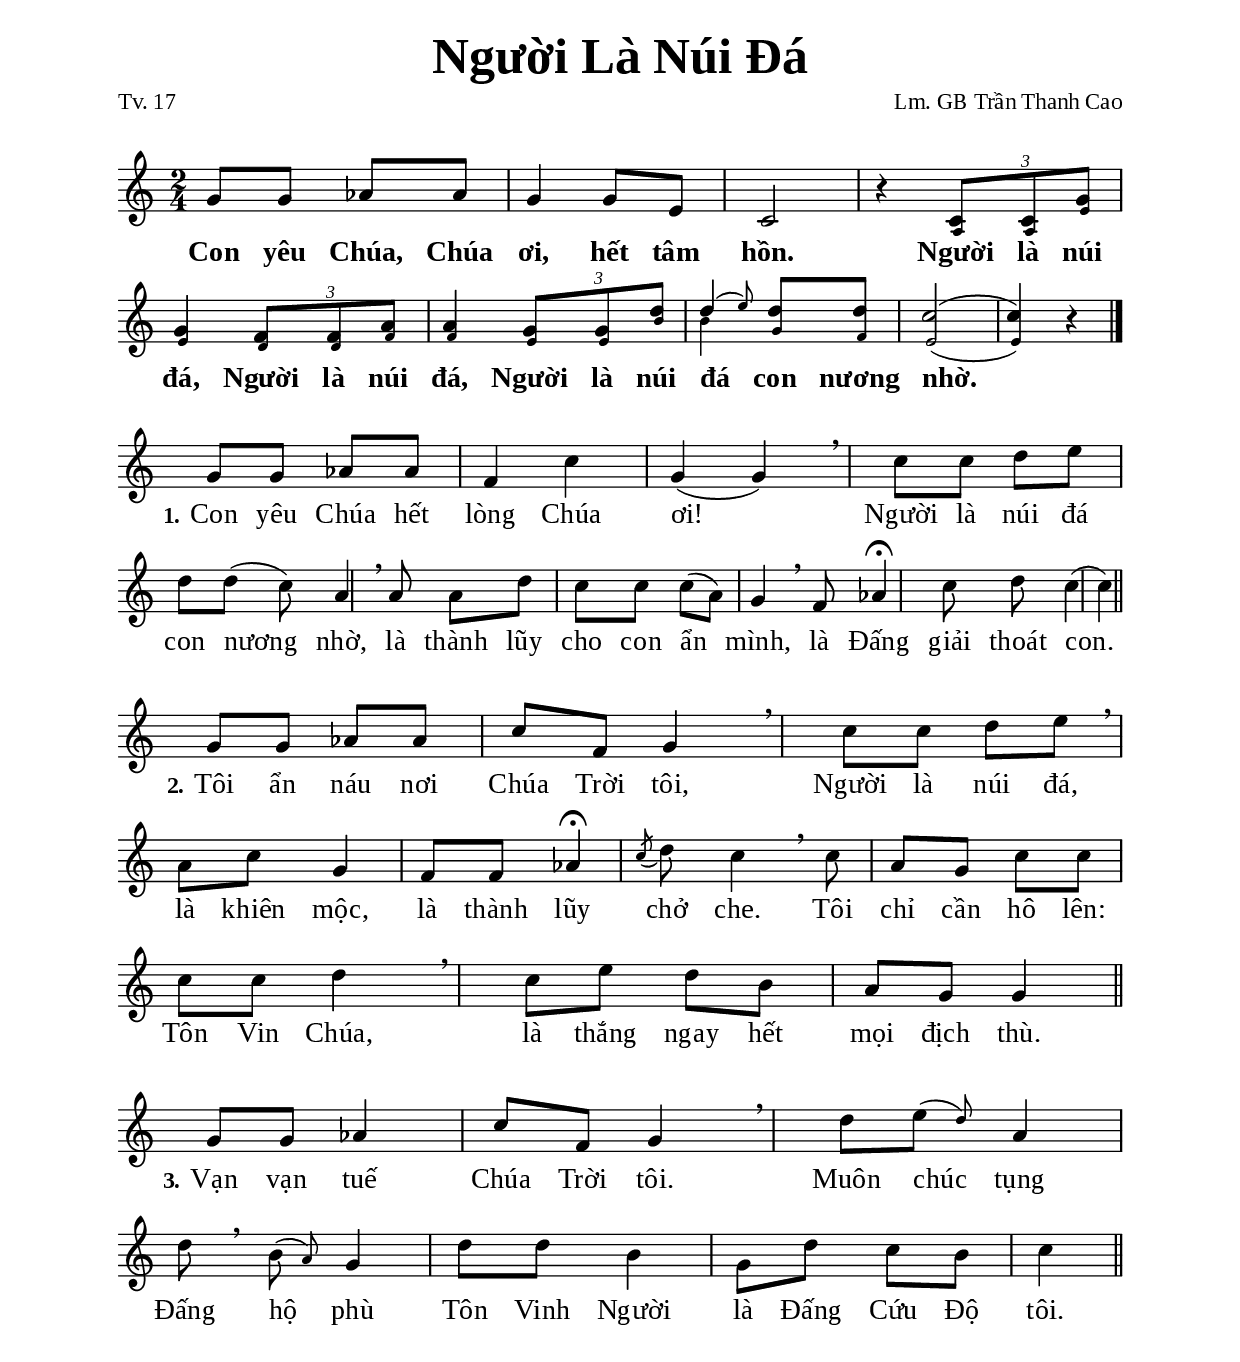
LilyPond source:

% Cài đặt chung
\version "2.22.1"
\include "english.ly"

\header {
  title = \markup { \fontsize #3 "Người Là Núi Đá" }
  poet = "Tv. 17"
  composer = "Lm. GB Trần Thanh Cao"
  arranger = " "
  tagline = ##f
}

% Nhạc điệp khúc
nhacDiepKhucSop = \relative c'' {
  g8  g af af |
  g4 g8 e |
  c2 |
  r4 \tuplet 3/2 { c8 c g' } |
  g4 \tuplet 3/2 { f8 f a } |
  a4 \tuplet 3/2 { g8 g d' } |
  \afterGrace d4 (e8) d d |
  c2 ^( |
  c4) r \bar "|."
}

nhacDiepKhucBas = \relative c' {
  \skip 2
  \skip 2
  \skip 2
  r4 \tuplet 3/2 { a8 a e' } |
  e4 \tuplet 3/2 { d8 d f } |
  f4 \tuplet 3/2 { e8 e b' } |
  b4 g8 f |
  e2 _( |
  e4) r
}

% Nhạc phiên khúc
nhacPhienKhucMot = \relative c'' {
  g8 g af af f4 c' g (g) \breathe
  c8 c d e d d (c) a4 \breathe
  a8 a d c c c (a) g4 \breathe
  f8 af4 \fermata
  c8 d c4 (c) \bar "||"
}

nhacPhienKhucHai = \relative c'' {
  g8 g af af c f, g4 \breathe
  c8 c d e \breathe
  a, c g4 f8 f af4 \fermata
  \acciaccatura c8 d c4 \breathe
  c8 a g c c c c d4 \breathe
  c8 e d b a g g4 \bar "||"
}

nhacPhienKhucBa = \relative c'' {
  g8 g af4 c8 f, g4 \breathe
  d'8 \afterGrace e (d) a4 d8 \breathe
  \afterGrace b (a) g4
  d'8 d b4 g8 d' c b c4 \bar "||"
}

% Lời điệp khúc
loiDiepKhuc = \lyricmode {
  Con yêu Chúa, Chúa ơi, hết tâm hồn.
  Người là núi đá, Người là núi đá,
  Người là núi đá con nương nhờ.
}

% Lời phiên khúc
loiPhienKhucMot = \lyricmode {
  \set stanza = #"1."
  Con yêu Chúa hết lòng Chúa ơi!
  Người là núi đá con nương nhờ,
  là thành lũy cho con ẩn mình,
  là Đấng giải thoát con.
}

loiPhienKhucHai = \lyricmode {
  \set stanza = #"2."
  Tôi ẩn náu nơi Chúa Trời tôi,
  Người là núi đá,
  là khiên mộc, là thành lũy chở che.
  Tôi chỉ cần hô lên: Tôn Vin Chúa,
  là thắng ngay hết mọi địch thù.
}

loiPhienKhucBa = \lyricmode {
  \set stanza = #"3."
  Vạn vạn tuế Chúa Trời tôi.
  Muôn chúc tụng Đấng hộ phù
  Tôn Vinh Người là Đấng Cứu Độ tôi.
}


% Dàn trang
\paper {
  #(set-paper-size "a4")
  top-margin = 10\mm
  bottom-margin = 10\mm
  left-margin = 20\mm
  right-margin = 20\mm
  indent = #0
  #(define fonts
    (make-pango-font-tree
      "Liberation Serif"
      "Liberation Serif"
      "Liberation Serif"
      (/ 20 20)))
  page-count = #1
}

% Thiết lập tông và nhịp
TongNhip = { \key c \major \time 2/4 }

% Đổi kích thước nốt cho bè phụ
notBePhu =
#(define-music-function (font-size music) (number? ly:music?)
   (for-some-music
     (lambda (m)
       (if (music-is-of-type? m 'rhythmic-event)
           (begin
             (set! (ly:music-property m 'tweaks)
                   (cons `(font-size . ,font-size)
                         (ly:music-property m 'tweaks)))
             #t)
           #f))
     music)
   music)

\score {
  \new ChoirStaff <<
    \new Staff = diepKhuc \with {
        \consists "Merge_rests_engraver"
        %\magnifyStaff #(magstep +1)
        printPartCombineTexts = ##f
      }
      <<
      \new Voice \TongNhip \partCombine 
        \nhacDiepKhucSop
        \notBePhu -3 { \nhacDiepKhucBas }
      \new NullVoice = nhacThamChieu \nhacDiepKhucSop
      \new Lyrics \lyricsto nhacThamChieu \loiDiepKhuc
      >>
  >>
  \layout {
    \override Lyrics.LyricText.font-series = #'bold
    \override Lyrics.LyricText.font-size = #+2
    \override Lyrics.LyricSpace.minimum-distance = #2.2
    \override Score.BarNumber.break-visibility = ##(#f #f #f)
    \override Score.SpacingSpanner.uniform-stretching = ##t
  }
}

\score {
  \new ChoirStaff <<
    \new Staff = phienKhuc \with {
        %\magnifyStaff #(magstep +1)
      }
      <<
      \new Voice = beSop {
        \key c \major \time 2/4 \nhacPhienKhucMot
      }
    >>
    \new Lyrics \lyricsto beSop \loiPhienKhucMot
  >>
  \layout {
    \override Staff.TimeSignature.transparent = ##t
    \override Lyrics.LyricText.font-size = #+2
    \override Lyrics.LyricSpace.minimum-distance = #1.7
    \override Score.BarNumber.break-visibility = ##(#f #f #f)
    \override Score.SpacingSpanner.uniform-stretching = ##t
    \set Score.barAlways = ##t
    \set Score.defaultBarType = ""
  } 
}

\score {
  \new ChoirStaff <<
    \new Staff = phienKhuc \with {
        %\magnifyStaff #(magstep +1)
      }
      <<
      \new Voice = beSop {
        \key c \major \time 2/4 \nhacPhienKhucHai
      }
    >>
    \new Lyrics \lyricsto beSop \loiPhienKhucHai
  >>
  \layout {
    \override Staff.TimeSignature.transparent = ##t
    \override Lyrics.LyricText.font-size = #+2
    \override Lyrics.LyricSpace.minimum-distance = #2.5
    \override Score.BarNumber.break-visibility = ##(#f #f #f)
    \override Score.SpacingSpanner.uniform-stretching = ##t
    \set Score.barAlways = ##t
    \set Score.defaultBarType = ""
  } 
}

\score {
  \new ChoirStaff <<
    \new Staff = phienKhuc \with {
        %\magnifyStaff #(magstep +1)
      }
      <<
      \new Voice = beSop {
        \key c \major \time 2/4 \nhacPhienKhucBa
      }
    >>
    \new Lyrics \lyricsto beSop \loiPhienKhucBa
  >>
  \layout {
    \override Staff.TimeSignature.transparent = ##t
    \override Lyrics.LyricText.font-size = #+2
    \override Lyrics.LyricSpace.minimum-distance = #2.5
    \override Score.BarNumber.break-visibility = ##(#f #f #f)
    \override Score.SpacingSpanner.uniform-stretching = ##t
    \set Score.barAlways = ##t
    \set Score.defaultBarType = ""
  } 
}
